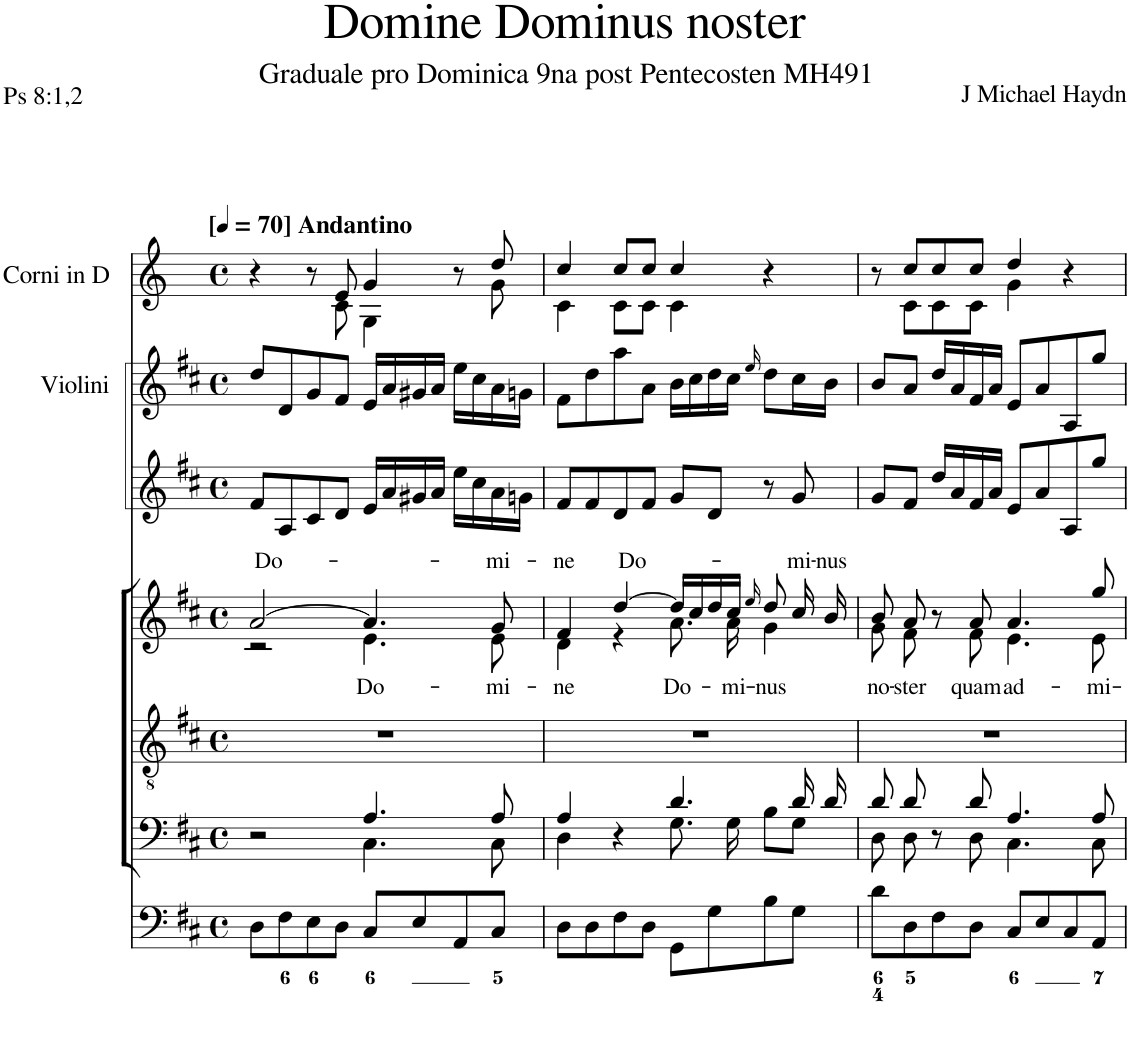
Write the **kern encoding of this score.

**kern	**kern	**kern	**kern	**text	**kern	**kern	**kern
*part7	*part6	*part5	*part4	*part4	*part3	*part2	*part1
*staff7	*staff6	*staff5	*staff4	*staff4	*staff3	*staff2	*staff1
*I"Organ	*I"Voice	*I"Tenor	*I"Voice	*	*I"Violin	*I"Violini	*I"Corni in D
*	*	*	*	*	*I'Vln	*I'Vln	*
*clefF4	*clefF4	*clefGv2	*clefG2	*	*clefG2	*clefG2	*clefG2
*	*	*	*	*	*	*	*Trd6c10
*k[f#c#]	*k[f#c#]	*k[f#c#]	*k[f#c#]	*	*k[f#c#]	*k[f#c#]	*k[]
*M4/4	*M4/4	*M4/4	*M4/4	*	*M4/4	*M4/4	*M4/4
*met(c)	*met(c)	*met(c)	*met(c)	*	*met(c)	*met(c)	*met(c)
*MM70	*MM70	*MM70	*MM70	*	*MM70	*MM70	*MM70
=1	=1	=1	=1	=1	=1	=1	=1
*	*^	*	*	*	*	*	*
!	!	!	!	!	!	!	!	!LO:TX:a:B:t=[
!	!	!	!	!	!	!	!	!LO:TX:a:B:t=] Andantino
!	!	!	!	!	!LO:LY:a	!	!	!
*	*	*	*	*^	*	*	*	*^
8D\L	2r	2ryy	1r	[2a/	2r	Do-	8f#/L	8dd/L	4r	4.ryy
8F#\	.	.	.	.	.	.	8A/	8d/	.	.
8E\	.	.	.	.	.	.	8c#/	8g/	8r	.
8D\J	.	.	.	.	.	.	8d/J	8f#/J	8e/	8c\
!	!	!	!	!	!	!LO:LY:b	!	!	!	!
8C#/L	4.A/	4.C#\	.	4.a/]	4.e\	Do-	16e/LL	16e/LL	4g/	4G\
.	.	.	.	.	.	.	16a/	16a/	.	.
8E/	.	.	.	.	.	.	16g#X/	16g#X/	.	.
.	.	.	.	.	.	.	16a/JJ	16a/JJ	.	.
8AA/	.	.	.	.	.	.	16ee\LL	16ee\LL	8r	8ryy
.	.	.	.	.	.	.	16cc#\	16cc#\	.	.
!	!	!	!	!	!	!LO:LY:a	!	!	!	!
!	!	!	!	!	!	!LO:LY:b	!	!	!	!
8C#/J	8A/	8C#\	.	8g/	8e\	-mi-	16a\	16a\	8dd/	8g\
.	.	.	.	.	.	.	16gn\JJ	16gn\JJ	.	.
=2	=2	=2	=2	=2	=2	=2	=2	=2	=2	=2
!	!	!	!	!	!	!LO:LY:a	!	!	!	!
!	!	!	!	!	!	!LO:LY:b	!	!	!	!
8D\L	4A/	4D\	1r	4f#/	4d\	-ne	8f#/L	8f#\L	4cc/	4c\
8D\	.	.	.	.	.	.	8f#/	8dd\	.	.
!	!	!	!	!	!	!LO:LY:a	!	!	!	!
8F#\	4r	4ryy	.	[4dd/	4r	Do-	8d/	8aa\	8cc/L	8c\L
8D\J	.	.	.	.	.	.	8f#/J	8a\J	8cc/J	8c\J
!	!	!	!	!	!	!LO:LY:b	!	!	!	!
8GG\L	4.d/	8.G\	.	16dd/LL]	8.a\	Do-	8g/L	16b\LL	4cc/	4c\
.	.	.	.	16cc#/	.	.	.	16cc#\	.	.
8G\	.	.	.	16dd/	.	.	8d/J	16dd\	.	.
!	!	!	!	!	!	!LO:LY:b	!	!	!	!
.	.	16G\	.	16cc#/JJ	16a\	-mi-	.	16cc#\JJ	.	.
.	.	.	.	16qee/	.	.	.	16qee/	.	.
!	!	!	!	!	!	!LO:LY:b	!	!	!	!
8B\	.	8B\L	.	8dd/	4g\	-nus	8r	8dd\L	4r	4ryy
!	!	!	!	!	!	!LO:LY:a	!	!	!	!
8G\J	16d/	8G\J	.	16cc#/	.	-mi-	8g/	16cc#\L	.	.
!	!	!	!	!	!	!LO:LY:a	!	!	!	!
.	16d/	.	.	16b/	.	-nus	.	16b\JJ	.	.
=3	=3	=3	=3	=3	=3	=3	=3	=3	=3	=3
!	!	!	!	!	!	!LO:LY:b	!	!	!	!
8d\L	8d/	8D\	1r	8b/	8g\	no-	8g/L	8b/L	8r	8ryy
!	!	!	!	!	!	!LO:LY:b	!	!	!	!
8D\	8d/	8D\	.	8a/	8f#\	-ster	8f#/J	8a/J	8cc/L	8c\L
8F#\	8r	8ryy	.	8r	8ryy	.	16dd/LL	16dd/LL	8cc/	8c\
.	.	.	.	.	.	.	16a/	16a/	.	.
!	!	!	!	!	!	!LO:LY:b	!	!	!	!
8D\J	8d/	8D\	.	8a/	8f#\	quam	16f#/	16f#/	8cc/J	8c\J
.	.	.	.	.	.	.	16a/JJ	16a/JJ	.	.
!	!	!	!	!	!	!LO:LY:b	!	!	!	!
8C#/L	4.A/	4.C#\	.	4.a/	4.e\	ad-	8e/L	8e/L	4dd/	4g\
8E/	.	.	.	.	.	.	8a/	8a/	.	.
8C#/	.	.	.	.	.	.	8A/	8A/	4r	4ryy
!	!	!	!	!	!	!LO:LY:b	!	!	!	!
8AA/J	8A/	8C#\	.	8gg/	8e\	-mi-	8gg/J	8gg/J	.	.
*	*v	*v	*	*v	*v	*	*	*	*v	*v
=	=	=	=	=	=	=	=
*-	*-	*-	*-	*-	*-	*-	*-
